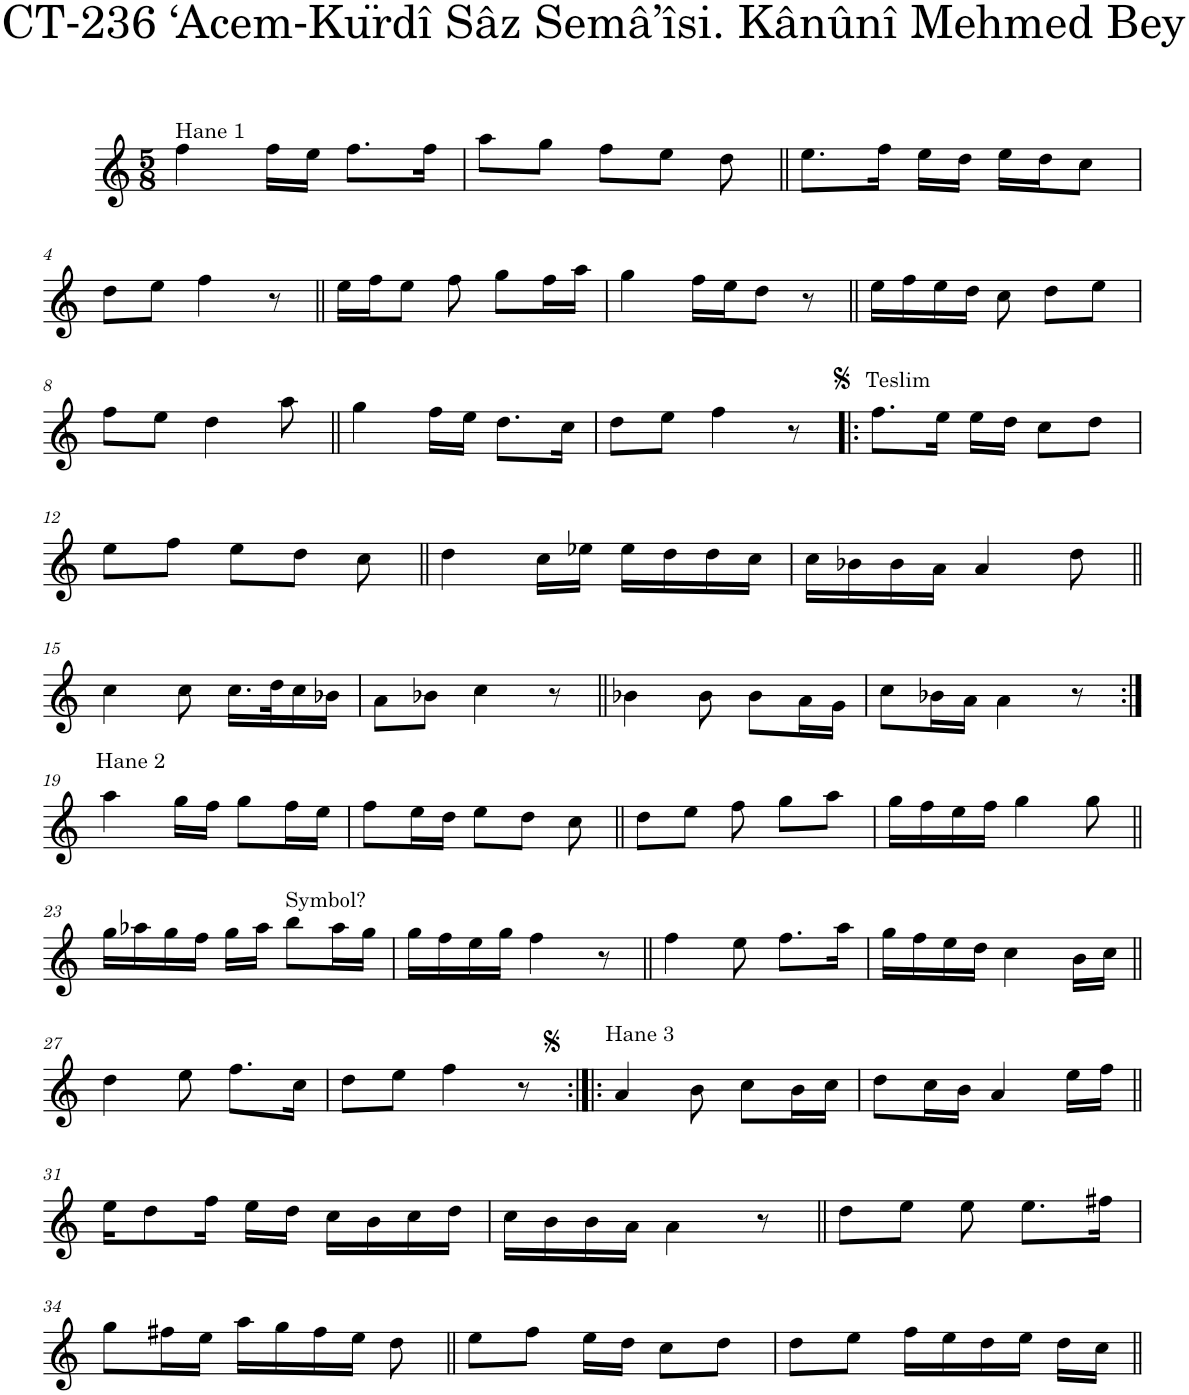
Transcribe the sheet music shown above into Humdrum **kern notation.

**kern
*part1
*staff1
*I"Voice
*I'Vo.
*clefG2
*k[]
*M5/8
=1
!LO:TX:a:t=Hane 1
4ff\
16ff\LL
16ee\JJ
8.ff\L
16ff\Jk
=2
8aa\L
8gg\J
8ff\L
8ee\J
8dd\
=3||
8.ee\L
16ff\Jk
16ee\LL
16dd\JJ
16ee\LL
16dd\J
8cc\J
!!LO:LB:g=z
=4
8dd\L
8ee\J
4ff\
8r
=5||
16ee\LL
16ff\J
8ee\J
8ff\
8gg\L
16ff\L
16aa\JJ
=6
4gg\
16ff\LL
16ee\J
8dd\J
8r
=7||
16ee\LL
16ff\
16ee\
16dd\JJ
8cc\
8dd\L
8ee\J
!!LO:LB:g=z
=8
8ff\L
8ee\J
4dd\
8aa\
=9||
4gg\
16ff\LL
16ee\JJ
8.dd\L
16cc\Jk
=10
8dd\L
8ee\J
4ff\
8r
=11!|:
!LO:TX:a:t=Teslim
8.ff\L
16ee\Jk
16ee\LL
16dd\JJ
8cc\L
8dd\J
!!LO:LB:g=z
=12
8ee\L
8ff\J
8ee\L
8dd\J
8cc\
=13||
4dd\
16cc\LL
16ee-X\JJ
16ee-\LL
16dd\
16dd\
16cc\JJ
=14
16cc\LL
16b-X\
16b-\
16a\JJ
4a/
8dd\
!!LO:LB:g=z
=15||
4cc\
8cc\
16.cc\LL
32dd\K
16cc\
16b-X\JJ
=16
8a\L
8b-X\J
4cc\
8r
=17||
4b-X\
8b-\
8b-\L
16a\L
16g\JJ
=18
8cc\L
16b-X\L
16a\JJ
4a\
8r
!!LO:LB:g=z
=19:|!
!LO:TX:a:t=Hane 2
4aa\
16gg\LL
16ff\JJ
8gg\L
16ff\L
16ee\JJ
=20
8ff\L
16ee\L
16dd\JJ
8ee\L
8dd\J
8cc\
=21||
8dd\L
8ee\J
8ff\
8gg\L
8aa\J
=22
16gg\LL
16ff\
16ee\
16ff\JJ
4gg\
8gg\
!!LO:LB:g=z
=23||
16gg\LL
16aa-X\
16gg\
16ff\JJ
16gg\LL
16aa-\JJ
!LO:TX:a:t=Symbol?
8bb\L
16aa-\L
16gg\JJ
=24
16gg\LL
16ff\
16ee\
16gg\JJ
4ff\
8r
=25||
4ff\
8ee\
8.ff\L
16aa\Jk
=26
16gg\LL
16ff\
16ee\
16dd\JJ
4cc\
16b\LL
16cc\JJ
!!LO:LB:g=z
=27||
4dd\
8ee\
8.ff\L
16cc\Jk
=28
8dd\L
8ee\J
4ff\
8r
=29:|!|:
!LO:TX:a:t=Hane 3
4a/
8b\
8cc\L
16b\L
16cc\JJ
=30
8dd\L
16cc\L
16b\JJ
4a/
16ee\LL
16ff\JJ
!!LO:LB:g=z
=31||
16ee\KL
8dd\
16ff\Jk
16ee\LL
16dd\JJ
16cc\LL
16b\
16cc\
16dd\JJ
=32
16cc\LL
16b\
16b\
16a\JJ
4a\
8r
=33||
8dd\L
8ee\J
8ee\
8.ee\L
16ff#X\Jk
!!LO:LB:g=z
=34
8gg\L
16ff#X\L
16ee\JJ
16aa\LL
16gg\
16ff#\
16ee\JJ
8dd\
=35||
8ee\L
8ff\J
16ee\LL
16dd\JJ
8cc\L
8dd\J
=36
8dd\L
8ee\J
16ff\LL
16ee\
16dd\
16ee\JJ
16dd\LL
16cc\JJ
=||
*-
